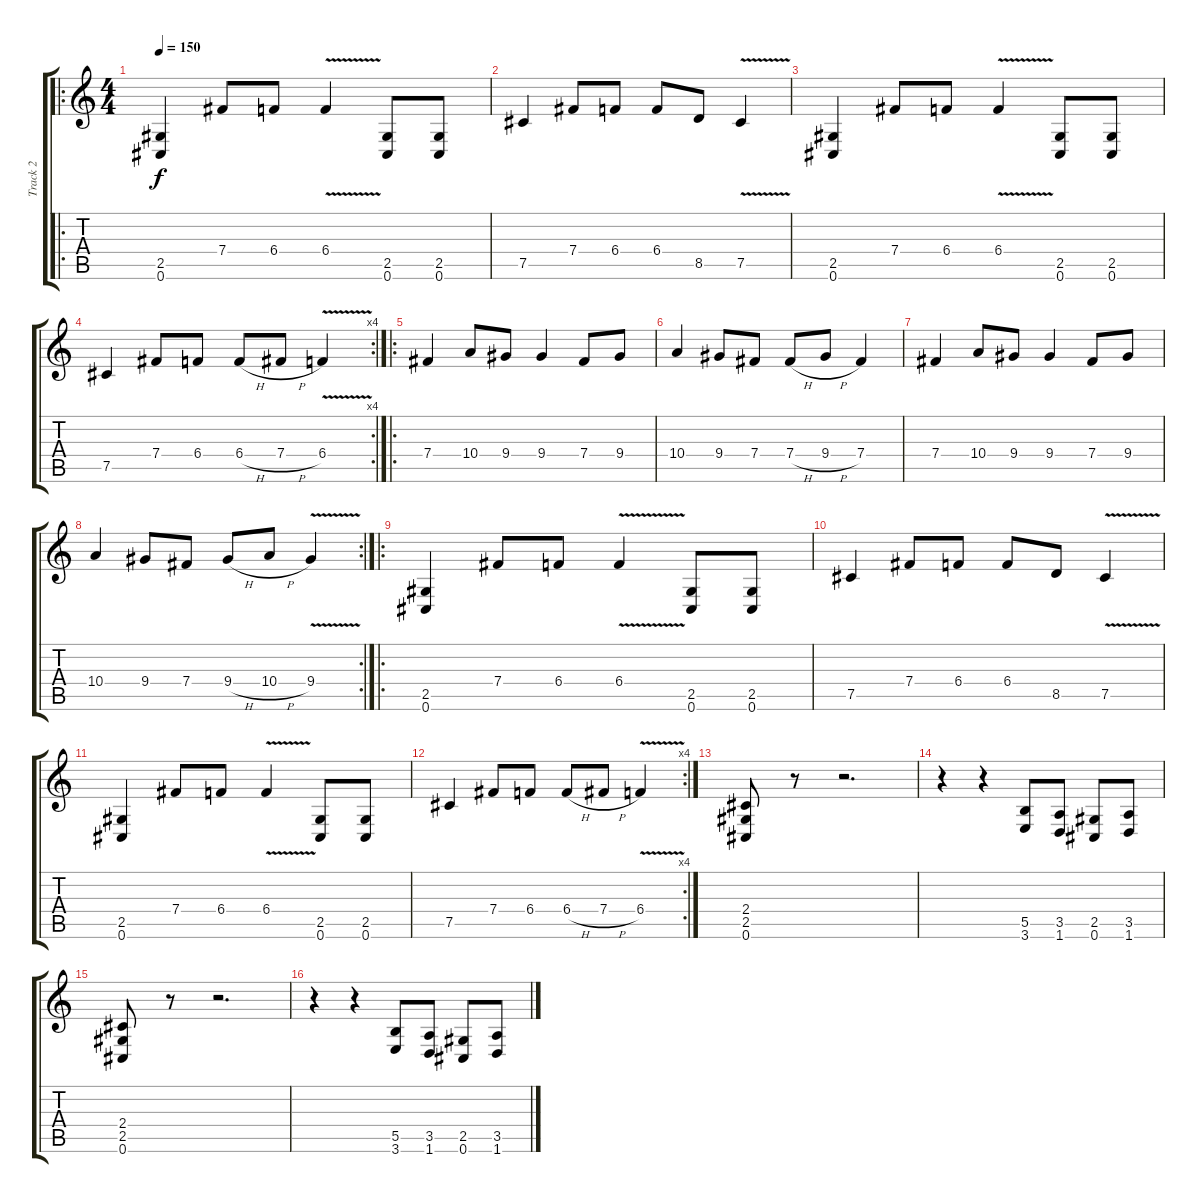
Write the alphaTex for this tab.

\track ("Track 2" "Track 2") {instrument distortionguitar}
\staff {score tabs}
\tuning (Db4 Ab3 E3 B2 Gb2 Db2) {hide}
\ro
\ts (4 4)
\tempo 150
\clef g2
\ks c
(2.5 0.6).4{dy f instrument distortionguitar} 7.4.8 6.4.8 6.4{v}.4 (2.5 0.6).8 (2.5 0.6).8 |
7.5.4 7.4.8 6.4.8 6.4.8 8.5.8 7.5{v}.4 |
(2.5 0.6).4 7.4.8 6.4.8 6.4{v}.4 (2.5 0.6).8 (2.5 0.6).8 |
\rc 4
7.5.4 7.4.8 6.4.8 6.4{h}.8 7.4{h}.8 6.4{v}.4 |
\ro
7.4.4 10.4.8 9.4.8 9.4.4 7.4.8 9.4.8 |
10.4.4 9.4.8 7.4.8 7.4{h}.8 9.4{h}.8 7.4.4 |
7.4.4 10.4.8 9.4.8 9.4.4 7.4.8 9.4.8 |
\rc 2
10.4.4 9.4.8 7.4.8 9.4{h}.8 10.4{h}.8 9.4{v}.4 |
\ro
(2.5 0.6).4 7.4.8 6.4.8 6.4{v}.4 (2.5 0.6).8 (2.5 0.6).8 |
7.5.4 7.4.8 6.4.8 6.4.8 8.5.8 7.5{v}.4 |
(2.5 0.6).4 7.4.8 6.4.8 6.4{v}.4 (2.5 0.6).8 (2.5 0.6).8 |
\rc 4
7.5.4 7.4.8 6.4.8 6.4{h}.8 7.4{h}.8 6.4{v}.4 |
(2.4 2.5 0.6).8 r.8 r.2{d} |
r.4 r.4 (5.5 3.6).8 (3.5 1.6).8 (2.5 0.6).8 (3.5 1.6).8 |
(2.4 2.5 0.6).8 r.8 r.2{d} |
r.4 r.4 (5.5 3.6).8 (3.5 1.6).8 (2.5 0.6).8 (3.5 1.6).8
